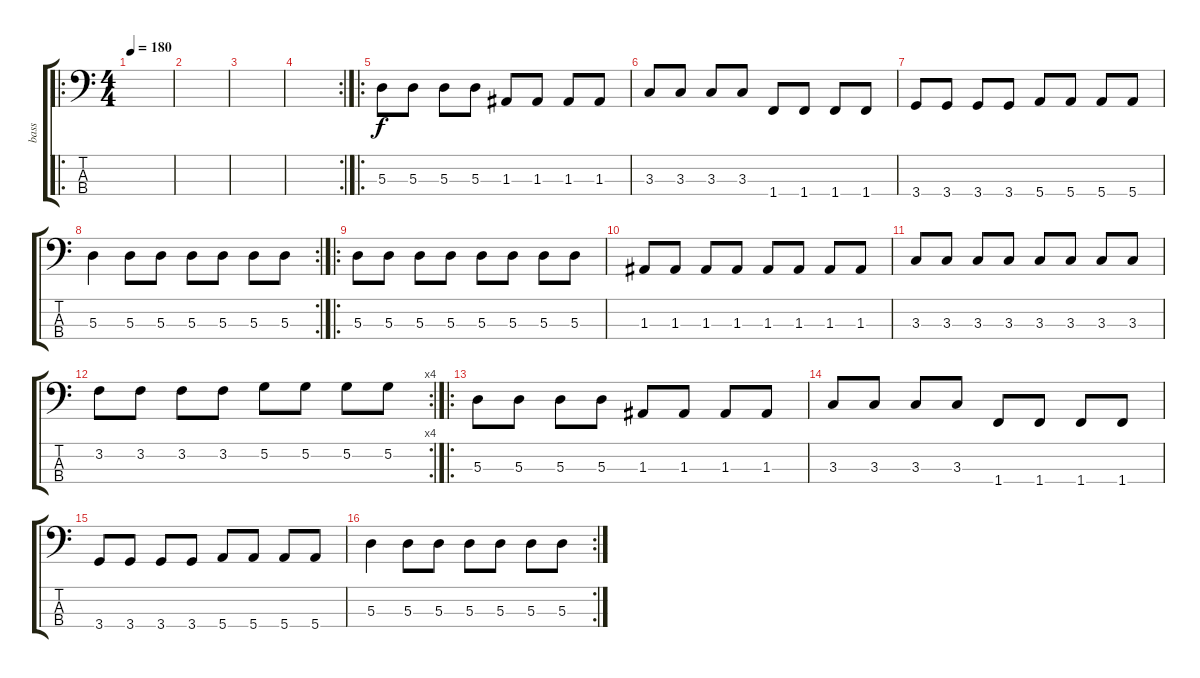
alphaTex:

\track ("bass" "bass") {instrument electricbasspick}
\staff {score tabs}
\tuning (G2 D2 A1 E1) {hide}
\ro
\ts (4 4)
\tempo 180
\clef f4
\ks c
|
|
|
\rc 2
|
\ro
5.3.8 5.3.8 5.3.8 5.3.8 1.3.8 1.3.8 1.3.8 1.3.8 |
3.3.8 3.3.8 3.3.8 3.3.8 1.4.8 1.4.8 1.4.8 1.4.8 |
3.4.8 3.4.8 3.4.8 3.4.8 5.4.8 5.4.8 5.4.8 5.4.8 |
\rc 2
5.3.4 5.3.8 5.3.8 5.3.8 5.3.8 5.3.8 5.3.8 |
\ro
5.3.8 5.3.8 5.3.8 5.3.8 5.3.8 5.3.8 5.3.8 5.3.8 |
1.3.8 1.3.8 1.3.8 1.3.8 1.3.8 1.3.8 1.3.8 1.3.8 |
3.3.8 3.3.8 3.3.8 3.3.8 3.3.8 3.3.8 3.3.8 3.3.8 |
\rc 4
3.2.8 3.2.8 3.2.8 3.2.8 5.2.8 5.2.8 5.2.8 5.2.8 |
\ro
5.3.8 5.3.8 5.3.8 5.3.8 1.3.8 1.3.8 1.3.8 1.3.8 |
3.3.8 3.3.8 3.3.8 3.3.8 1.4.8 1.4.8 1.4.8 1.4.8 |
3.4.8 3.4.8 3.4.8 3.4.8 5.4.8 5.4.8 5.4.8 5.4.8 |
\rc 2
5.3.4 5.3.8 5.3.8 5.3.8 5.3.8 5.3.8 5.3.8
